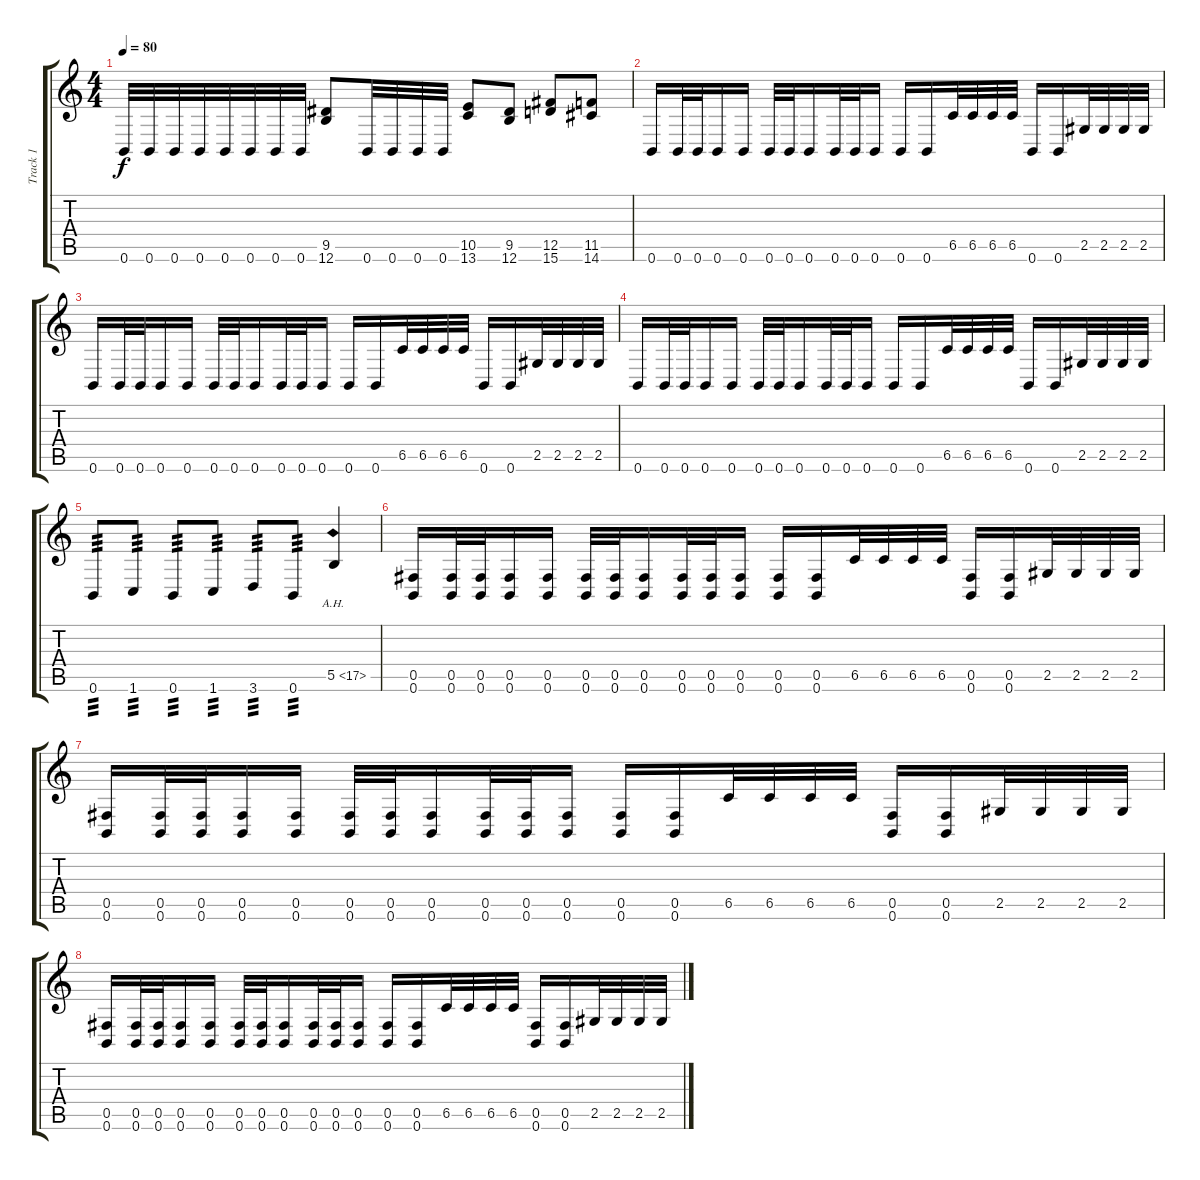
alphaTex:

\track ("Track 1" "Track 1") {instrument distortionguitar}
\staff {score tabs}
\tuning (Db4 Ab3 E3 B2 Gb2 B1) {hide}
\ts (4 4)
\tempo 80
\clef g2
\ks c
0.6.32{dy f} 0.6.32 0.6.32 0.6.32 0.6.32 0.6.32 0.6.32 0.6.32 (9.5 12.6).8 0.6.32 0.6.32 0.6.32 0.6.32 (10.5 13.6).8 (9.5 12.6).8 (12.5 15.6).8 (11.5 14.6).8 |
0.6.16 0.6.32 0.6.32 0.6.16 0.6.16 0.6.32 0.6.32 0.6.16 0.6.32 0.6.32 0.6.16 0.6.16 0.6.16 6.5.32 6.5.32 6.5.32 6.5.32 0.6.16 0.6.16 2.5.32 2.5.32 2.5.32 2.5.32 |
0.6.16 0.6.32 0.6.32 0.6.16 0.6.16 0.6.32 0.6.32 0.6.16 0.6.32 0.6.32 0.6.16 0.6.16 0.6.16 6.5.32 6.5.32 6.5.32 6.5.32 0.6.16 0.6.16 2.5.32 2.5.32 2.5.32 2.5.32 |
0.6.16 0.6.32 0.6.32 0.6.16 0.6.16 0.6.32 0.6.32 0.6.16 0.6.32 0.6.32 0.6.16 0.6.16 0.6.16 6.5.32 6.5.32 6.5.32 6.5.32 0.6.16 0.6.16 2.5.32 2.5.32 2.5.32 2.5.32 |
0.6.8{tp 3} 1.6.8{tp 3} 0.6.8{tp 3} 1.6.8{tp 3} 3.6.8{tp 3} 0.6.8{tp 3} 5.5{ah 12}.4 |
(0.5 0.6).16 (0.5 0.6).32 (0.5 0.6).32 (0.5 0.6).16 (0.5 0.6).16 (0.5 0.6).32 (0.5 0.6).32 (0.5 0.6).16 (0.5 0.6).32 (0.5 0.6).32 (0.5 0.6).16 (0.5 0.6).16 (0.5 0.6).16 6.5.32 6.5.32 6.5.32 6.5.32 (0.5 0.6).16 (0.5 0.6).16 2.5.32 2.5.32 2.5.32 2.5.32 |
(0.5 0.6).16 (0.5 0.6).32 (0.5 0.6).32 (0.5 0.6).16 (0.5 0.6).16 (0.5 0.6).32 (0.5 0.6).32 (0.5 0.6).16 (0.5 0.6).32 (0.5 0.6).32 (0.5 0.6).16 (0.5 0.6).16 (0.5 0.6).16 6.5.32 6.5.32 6.5.32 6.5.32 (0.5 0.6).16 (0.5 0.6).16 2.5.32 2.5.32 2.5.32 2.5.32 |
(0.5 0.6).16 (0.5 0.6).32 (0.5 0.6).32 (0.5 0.6).16 (0.5 0.6).16 (0.5 0.6).32 (0.5 0.6).32 (0.5 0.6).16 (0.5 0.6).32 (0.5 0.6).32 (0.5 0.6).16 (0.5 0.6).16 (0.5 0.6).16 6.5.32 6.5.32 6.5.32 6.5.32 (0.5 0.6).16 (0.5 0.6).16 2.5.32 2.5.32 2.5.32 2.5.32
